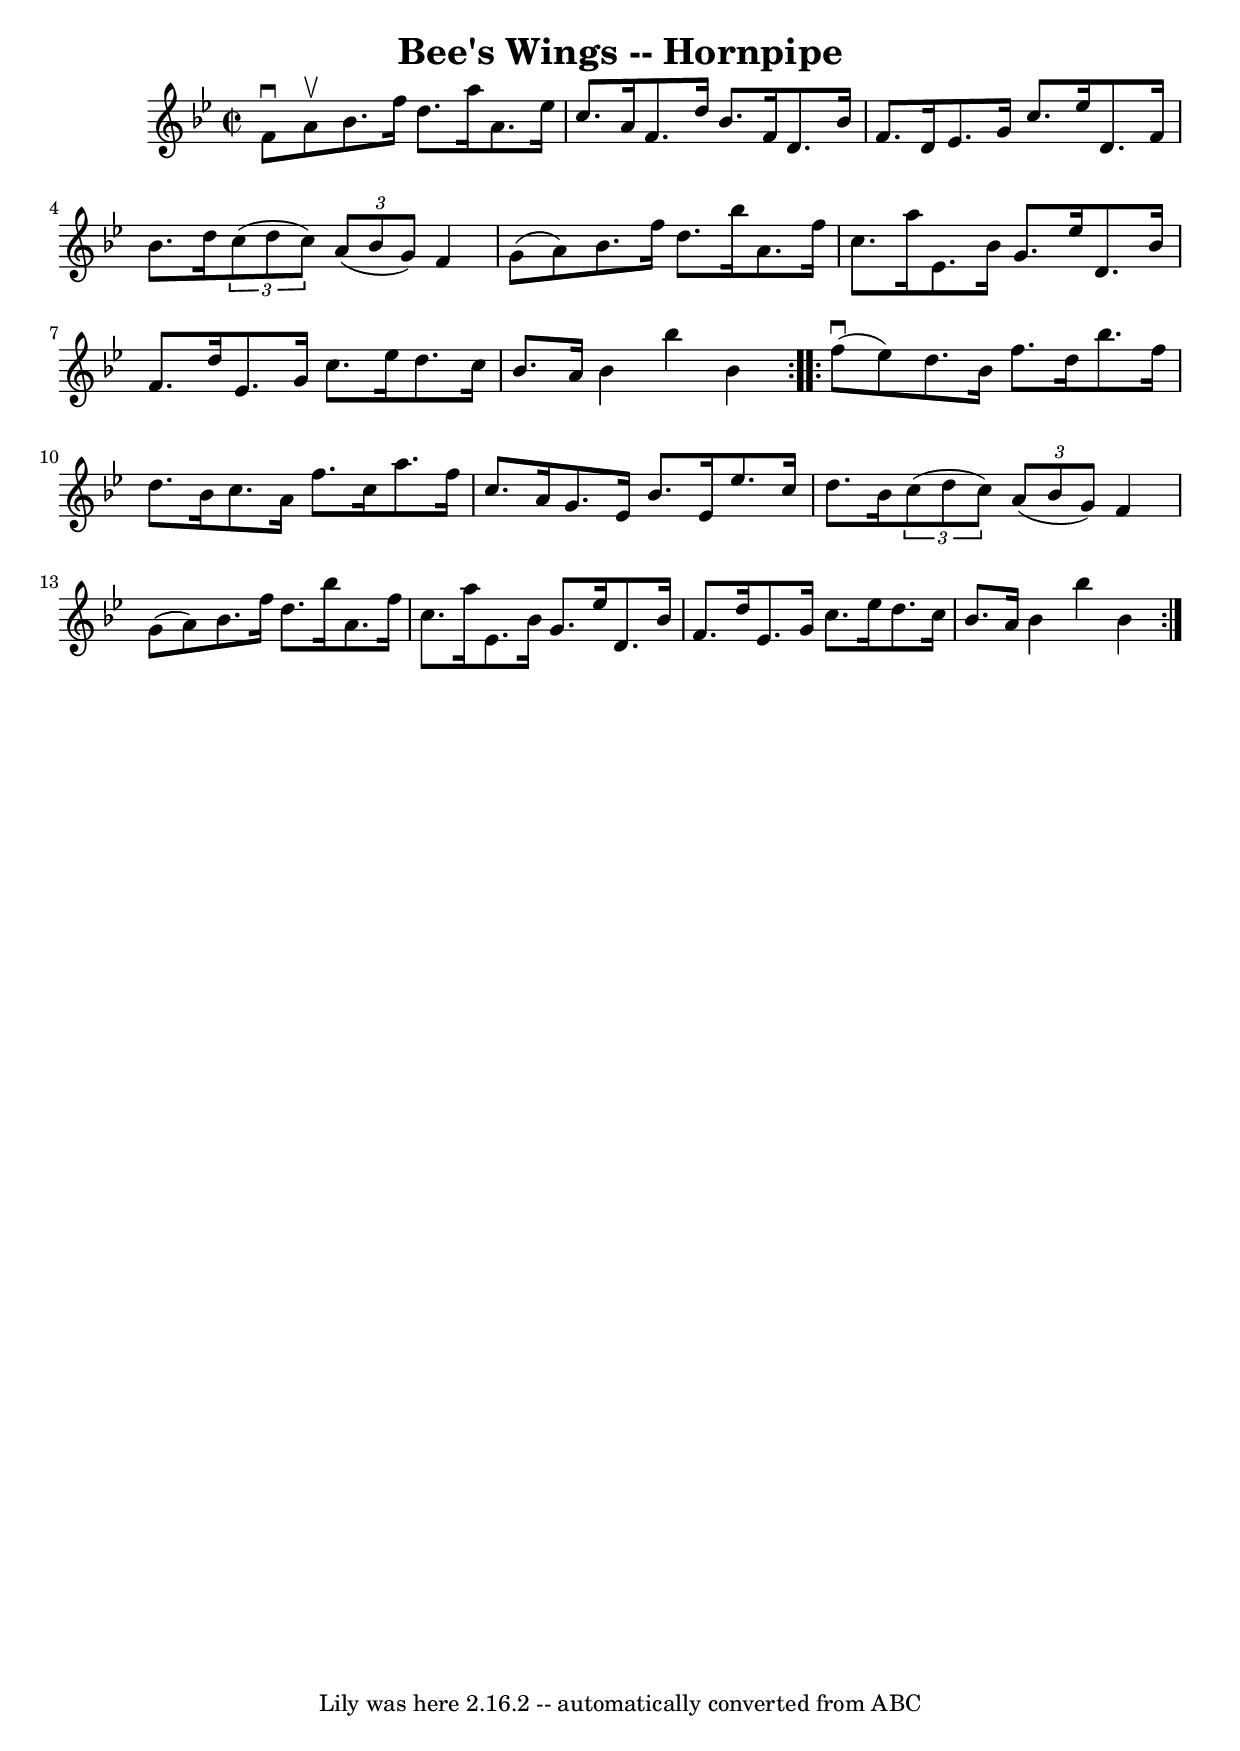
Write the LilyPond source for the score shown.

\version "2.16.2"
\include "Mammoth.ily"
\header {
  %% book = "Cole's 1000 Fiddle Tunes"
  crossRefNumber = "1"
  footnotes = ""
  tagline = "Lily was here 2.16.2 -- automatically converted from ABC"
  title = "Bee's Wings -- Hornpipe"

}
voicedefault =  {



  \repeat volta 2 {

    \override Staff.TimeSignature #'style = #'C
    \time 2/2 
    \key bes \major f'8^\downbow a'8^\upbow |
    bes'8.    
    f''16 d''8. a''16 a'8. ees''16 c''8. a'16  |
    f'8.    
    d''16 bes'8. f'16 d'8. bes'16 f'8. d'16  |
    ees'8.  
    g'16 c''8. ees''16 d'8. f'16 bes'8. d''16  |
    
    \times 2/3 { c''8 (d''8 c''8) 
	       }   \times 2/3 { a'8 (bes'8    
				g'8) 
			      } f'4 g'8 (a'8) |
    bes'8. f''16 d''8.    
    bes''16 a'8. f''16 c''8. a''16  |
    ees'8. bes'16 g'8. 
    ees''16 d'8. bes'16 f'8. d''16  |
    ees'8. g'16    
    c''8. ees''16 d''8. c''16 bes'8. a'16  |
    bes'4    
    bes''4 bes'4  
  }     
  \repeat volta 2 {
    f''8 (^\downbow ees''8)  |
    d''8. bes'16 f''8. d''16 bes''8. f''16 d''8.    
    bes'16  |
    c''8. a'16 f''8. c''16 a''8. f''16 c''8.   
    a'16  |
    g'8. ees'16 bes'8. ees'16 ees''8. c''16    
    d''8. bes'16  |
    \times 2/3 { c''8 (d''8 c''8) 
	       }   
    \times 2/3 { a'8 (bes'8 g'8) 
	       } f'4 g'8 (a'8) |
    
    bes'8. f''16 d''8. bes''16 a'8. f''16 c''8. a''16   |
    ees'8. bes'16 g'8. ees''16 d'8. bes'16 f'8.    
    d''16  |
    ees'8. g'16 c''8. ees''16 d''8. c''16    
    bes'8. a'16  |
    bes'4 bes''4 bes'4  
  }   

}

\score{
  <<

    \context Staff="default"
    {
      \voicedefault 
      
    }

  >>
  \layout {
    
  }
  \midi {
  }

}
